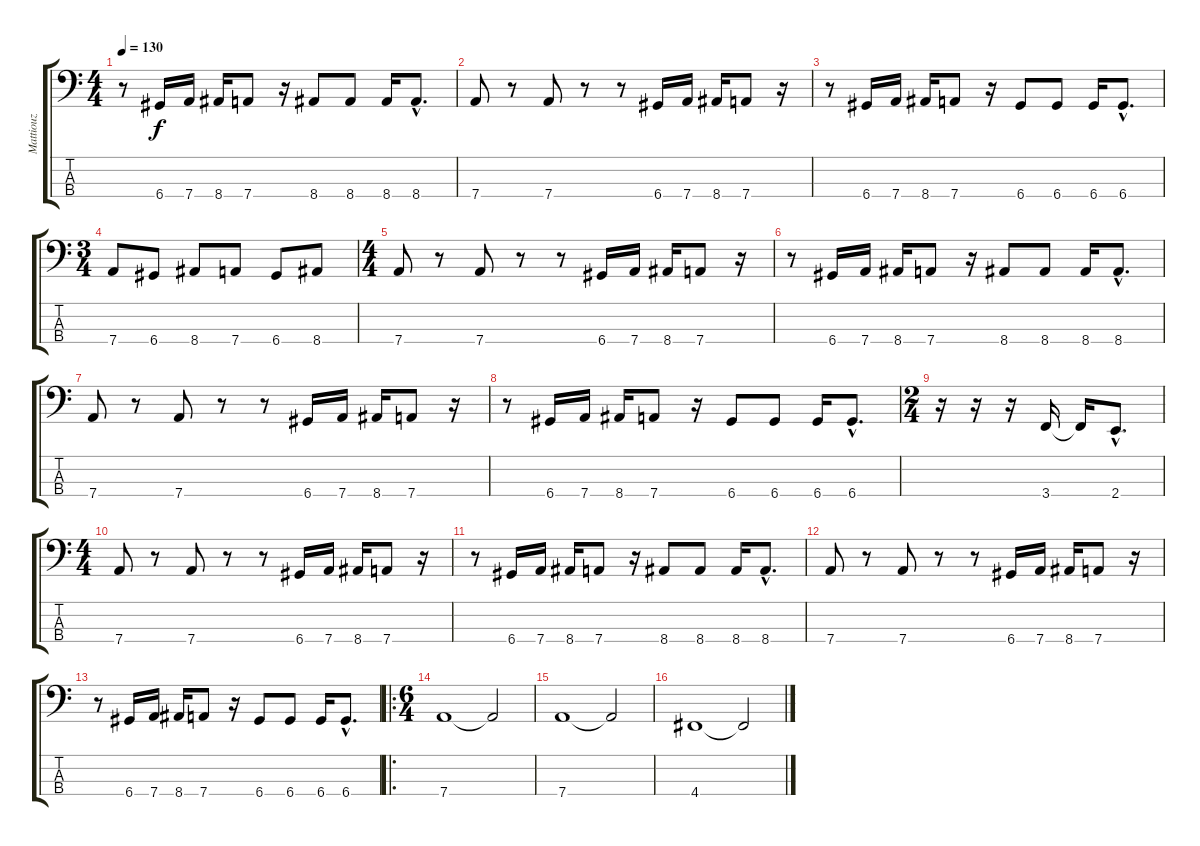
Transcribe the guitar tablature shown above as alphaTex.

\track ("Mattiouz" "Mattiouz") {instrument slapbass1}
\staff {score tabs}
\tuning (G2 D2 A1 D1) {hide}
\ts (4 4)
\tempo 130
\clef f4
\ks c
r.8{dy f} 6.4.16 7.4.16 8.4.16 7.4.8 r.16 8.4.8 8.4.8 8.4.16 8.4{hac}.8{d} |
7.4.8 r.8 7.4.8 r.8 r.8 6.4.16 7.4.16 8.4.16 7.4.8 r.16 |
r.8 6.4.16 7.4.16 8.4.16 7.4.8 r.16 6.4.8 6.4.8 6.4.16 6.4{hac}.8{d} |
\ts (3 4)
7.4.8 6.4.8 8.4.8 7.4.8 6.4.8 8.4.8 |
\ts (4 4)
7.4.8 r.8 7.4.8 r.8 r.8 6.4.16 7.4.16 8.4.16 7.4.8 r.16 |
r.8 6.4.16 7.4.16 8.4.16 7.4.8 r.16 8.4.8 8.4.8 8.4.16 8.4{hac}.8{d} |
7.4.8 r.8 7.4.8 r.8 r.8 6.4.16 7.4.16 8.4.16 7.4.8 r.16 |
r.8 6.4.16 7.4.16 8.4.16 7.4.8 r.16 6.4.8 6.4.8 6.4.16 6.4{hac}.8{d} |
\ts (2 4)
r.16 r.16 r.16 3.4.16 3.4{t}.16 2.4{hac}.8{d} |
\ts (4 4)
7.4.8 r.8 7.4.8 r.8 r.8 6.4.16 7.4.16 8.4.16 7.4.8 r.16 |
r.8 6.4.16 7.4.16 8.4.16 7.4.8 r.16 8.4.8 8.4.8 8.4.16 8.4{hac}.8{d} |
7.4.8 r.8 7.4.8 r.8 r.8 6.4.16 7.4.16 8.4.16 7.4.8 r.16 |
r.8 6.4.16 7.4.16 8.4.16 7.4.8 r.16 6.4.8 6.4.8 6.4.16 6.4{hac}.8{d} |
\ro
\ts (6 4)
7.4.1 7.4{t}.2 |
7.4.1 7.4{t}.2 |
4.4.1 4.4{t}.2
